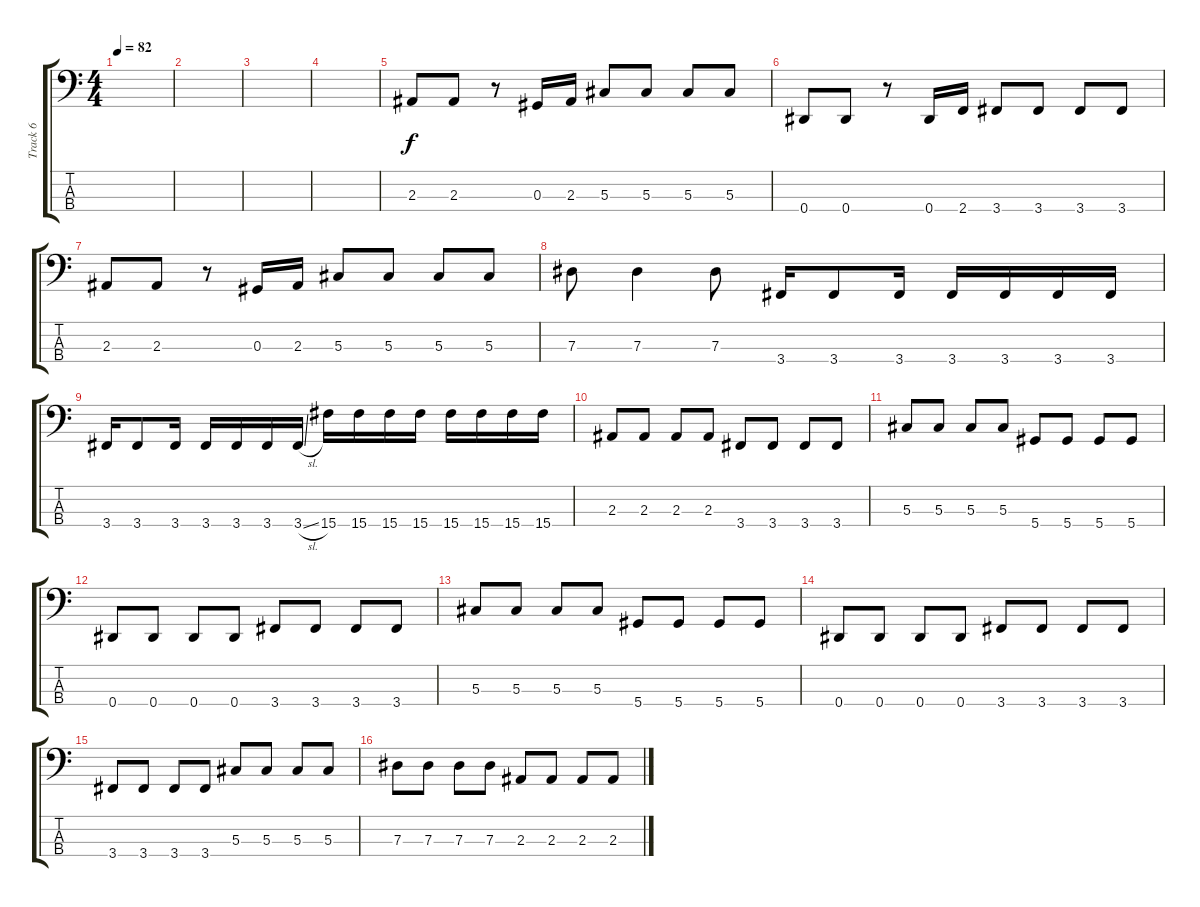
\track ("Track 6" "Track 6") {instrument electricbassfinger}
\staff {score tabs}
\tuning (Gb2 Db2 Ab1 Eb1) {hide}
\ts (4 4)
\tempo 82
\clef f4
\ks c
|
|
|
|
2.3.8 2.3.8 r.8 0.3.16 2.3.16 5.3.8 5.3.8 5.3.8 5.3.8 |
0.4.8 0.4.8 r.8 0.4.16 2.4.16 3.4.8 3.4.8 3.4.8 3.4.8 |
2.3.8 2.3.8 r.8 0.3.16 2.3.16 5.3.8 5.3.8 5.3.8 5.3.8 |
7.3.8 7.3.4 7.3.8 3.4.16 3.4.8 3.4.16 3.4.16 3.4.16 3.4.16 3.4.16 |
3.4.16 3.4.8 3.4.16 3.4.16 3.4.16 3.4.16 3.4{sl}.16 15.4.16 15.4.16 15.4.16 15.4.16 15.4.16 15.4.16 15.4.16 15.4.16 |
2.3.8 2.3.8 2.3.8 2.3.8 3.4.8 3.4.8 3.4.8 3.4.8 |
5.3.8 5.3.8 5.3.8 5.3.8 5.4.8 5.4.8 5.4.8 5.4.8 |
0.4.8 0.4.8 0.4.8 0.4.8 3.4.8 3.4.8 3.4.8 3.4.8 |
5.3.8 5.3.8 5.3.8 5.3.8 5.4.8 5.4.8 5.4.8 5.4.8 |
0.4.8 0.4.8 0.4.8 0.4.8 3.4.8 3.4.8 3.4.8 3.4.8 |
3.4.8 3.4.8 3.4.8 3.4.8 5.3.8 5.3.8 5.3.8 5.3.8 |
7.3.8 7.3.8 7.3.8 7.3.8 2.3.8 2.3.8 2.3.8 2.3.8
